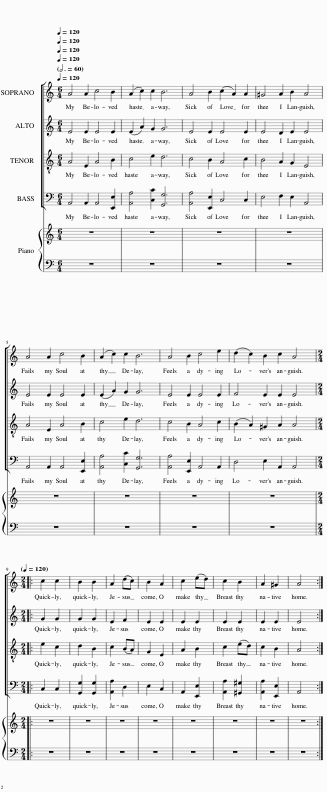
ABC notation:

X:1
%%score [ 1 2 3 4 ]
L:1/8
Q:1/4=120
M:6/4
I:linebreak $
K:C
V:1 treble
V:2 treble
V:3 treble-8
V:4 bass
V:1
 A4 A2 c4 B2 | (A2 c2) c2 B6 | A4 B2 (c2 A2) A2 | ^G4 A2 B2 A4 |$ A4 A2 c4 B2 | %5
 (A2 c2) c2 B6 | A4 B2 c4 e2 | (d2 c2) B2 c2 A4 |:$[M:2/4][Q:1/4=120] c2 c2 | B2 B2 | %10
 A2 (dc) | B2 A2 | c2 (ed) | c2 B2 | A2 ^G2 | %15
 A4 :| %16
V:2
 E4 E2 E4 E2 | (E2 A2) G2 G6 | E4 E2 E4 E2 | E4 D2 E2 E4 |$ E4 E2 E4 E2 | %5
 (E2 A2) G2 G6 | E4 E2 E4 E2 | F4 E2 E2 E4 |:$[M:2/4] G2 G2 | G2 G2 | %10
 E2 F2 | E2 E2 | E2 E2 | E2 E2 | E2 E2 | %15
 E4 :| %16
V:3
 A4 E2 A4 B2 | c4 e2 d6 | c4 B2 A4 c2 | B4 A2 G2 E4 |$ A4 E2 A4 B2 | %5
 c4 e2 d6 | c4 B2 A4 c2 | (B2 A2) ^G2 A2 A4 |:$[M:2/4] e2 c2 | d2 B2 | %10
 c2 (BA) | G2 E2 | A2 B2 | c2 (ed) | c2 B2 | %15
 A4 :| %16
V:4
 A,,4 A,,2 A,,4 [E,,E,]2 | [A,,A,]4 [C,C]2 [G,,G,]6 | [A,,A,]4 [E,,E,]2 C,4 C,2 | E,4 F,2 E,2 A,,4 |$ A,,4 A,,2 A,,4 [E,,E,]2 | %5
 [A,,A,]4 [C,C]2 [G,,G,]6 | [A,,A,]4 [E,,E,]2 A,,4 A,,2 | D,4 E,2 A,,2 A,,4 |:$[M:2/4] C,2 C,2 | [G,,G,]2 [G,,G,]2 | %10
 [A,,A,]2 D,2 | E,2 C,2 | A,,2 [E,,E,]2 | [A,,A,]2 [^G,,^G,]2 | [A,,A,]2 [E,,E,]2 | %15
 A,,4 :| %16
